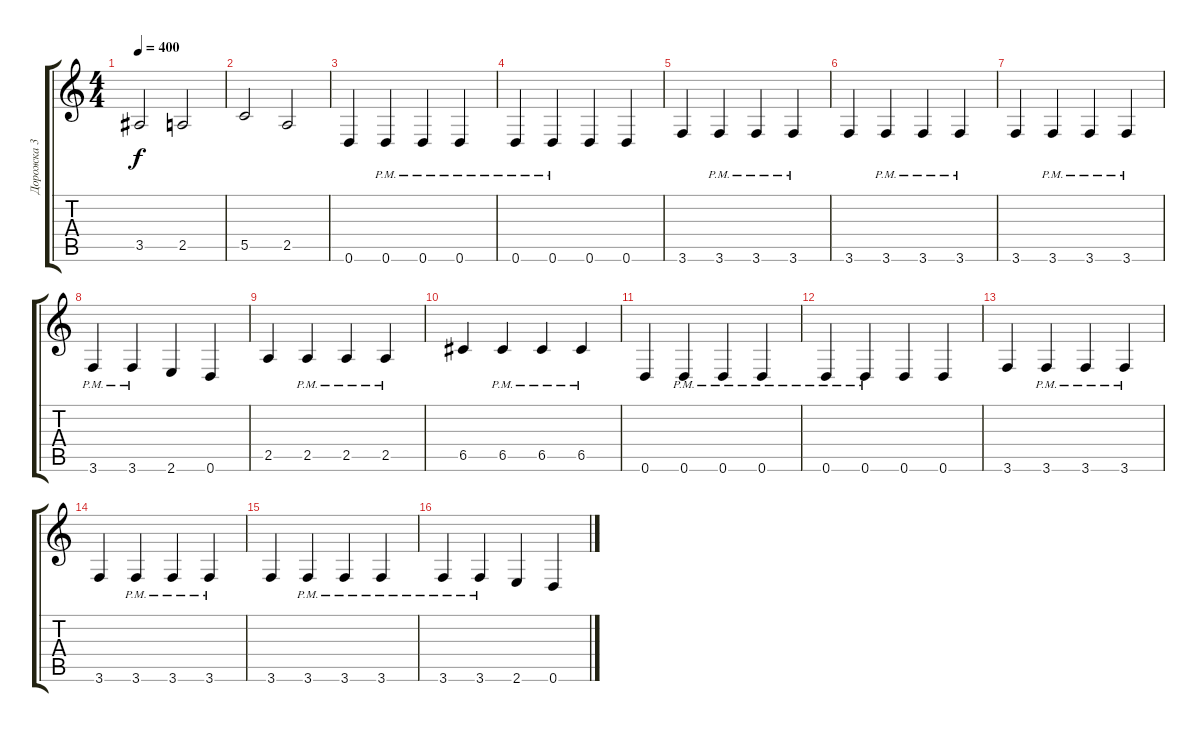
\track ("Дорожка 3" "Дорожка 3") {instrument electricbassfinger}
\staff {score tabs}
\tuning (D4 A3 F3 C3 G2 D2) {hide}
\ts (4 4)
\tempo 400
\clef g2
\ks c
3.5.2{dy f} 2.5.2 |
5.5.2 2.5.2 |
0.6.4 0.6{pm}.4 0.6{pm}.4 0.6{pm}.4 |
0.6{pm}.4 0.6{pm}.4 0.6.4 0.6.4 |
3.6.4 3.6{pm}.4 3.6{pm}.4 3.6{pm}.4 |
3.6.4 3.6{pm}.4 3.6{pm}.4 3.6{pm}.4 |
3.6.4 3.6{pm}.4 3.6{pm}.4 3.6{pm}.4 |
3.6{pm}.4 3.6{pm}.4 2.6.4 0.6.4 |
2.5.4 2.5{pm}.4 2.5{pm}.4 2.5{pm}.4 |
6.5.4 6.5{pm}.4 6.5{pm}.4 6.5{pm}.4 |
0.6.4 0.6{pm}.4 0.6{pm}.4 0.6{pm}.4 |
0.6{pm}.4 0.6{pm}.4 0.6.4 0.6.4 |
3.6.4 3.6{pm}.4 3.6{pm}.4 3.6{pm}.4 |
3.6.4 3.6{pm}.4 3.6{pm}.4 3.6{pm}.4 |
3.6.4 3.6{pm}.4 3.6{pm}.4 3.6{pm}.4 |
3.6{pm}.4 3.6{pm}.4 2.6.4 0.6.4
